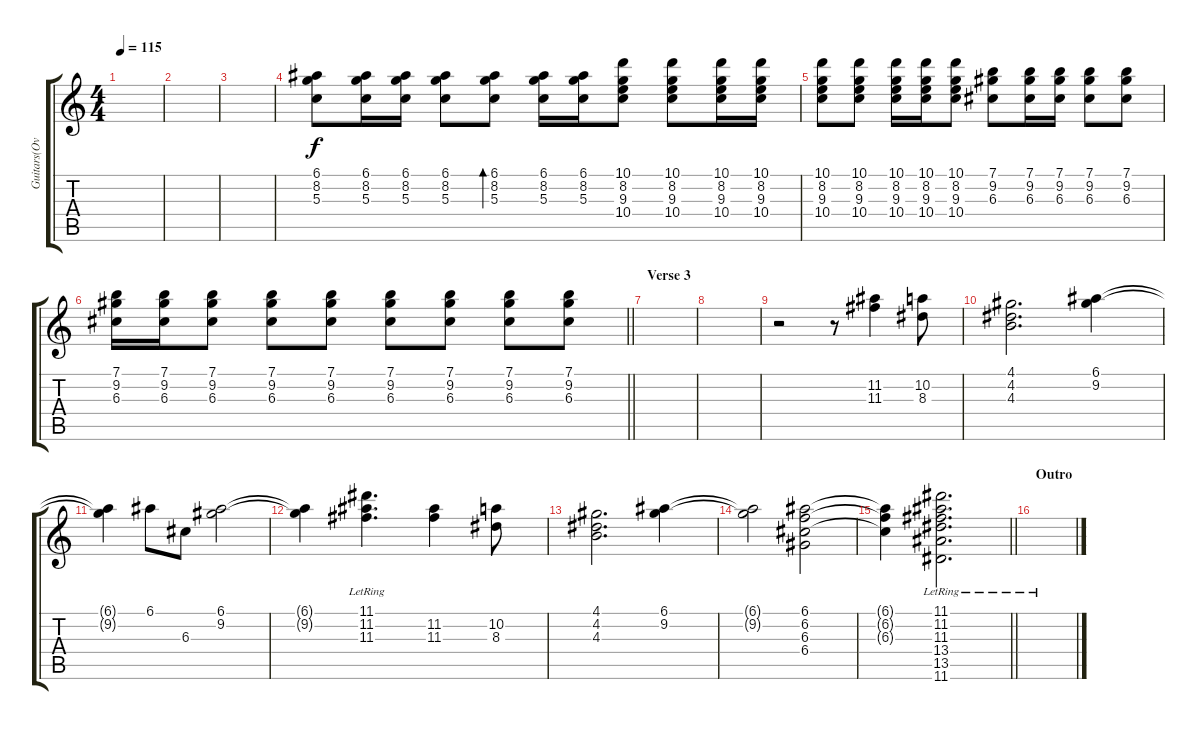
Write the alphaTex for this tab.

\track ("Guitars(Overdub)" "Guitars(Ov") {instrument acousticguitarsteel}
\staff {score tabs}
\tuning (E4 B3 G3 D3 A2 E2) {hide}
\ts (4 4)
\tempo 115
\clef g2
\ks c
|
|
|
(6.1 8.2 5.3).8{volume 8 balance 5 instrument electricguitarclean} (6.1 8.2 5.3).16 (6.1 8.2 5.3).16 (6.1 8.2 5.3).8 (6.1 8.2 5.3).8{bd 60} (6.1 8.2 5.3).16 (6.1 8.2 5.3).16 (10.1 8.2 9.3 10.4).8 (10.1 8.2 9.3 10.4).8 (10.1 8.2 9.3 10.4).16 (10.1 8.2 9.3 10.4).16 |
(10.1 8.2 9.3 10.4).8 (10.1 8.2 9.3 10.4).8 (10.1 8.2 9.3 10.4).16 (10.1 8.2 9.3 10.4).16 (10.1 8.2 9.3 10.4).8 (7.1 9.2 6.3).8 (7.1 9.2 6.3).16 (7.1 9.2 6.3).16 (7.1 9.2 6.3).8 (7.1 9.2 6.3).8 |
\barLineRight lightlight
(7.1 9.2 6.3).16 (7.1 9.2 6.3).16 (7.1 9.2 6.3).8 (7.1 9.2 6.3).8 (7.1 9.2 6.3).8 (7.1 9.2 6.3).8 (7.1 9.2 6.3).8 (7.1 9.2 6.3).8 (7.1 9.2 6.3).8 |
\section ("" "Verse 3")
|
|
r.2 r.8 (11.2 11.3).4{volume 11 balance 8 instrument electricguitarjazz} (10.2 8.3).8 |
(4.1 4.2 4.3).2{d} (6.1 9.2).4 |
(6.1{t} 9.2{t}).4 6.1.8 6.3.8 (6.1 9.2).2 |
(6.1{t} 9.2{t}).4 (11.1{lr} 11.2{lr} 11.3{lr}).4{d} (11.2 11.3).4 (10.2 8.3).8 |
(4.1 4.2 4.3).2{d} (6.1 9.2).4 |
(6.1{t} 9.2{t}).2 (6.1 6.2 6.3 6.4).2 |
\barLineRight lightlight
(6.1{t} 6.2{t} 6.3{t}).4 (11.1{lr} 11.2{lr} 11.3{lr} 13.4{lr} 13.5{lr} 11.6{lr}).2{d} |
\section ("" "Outro")
